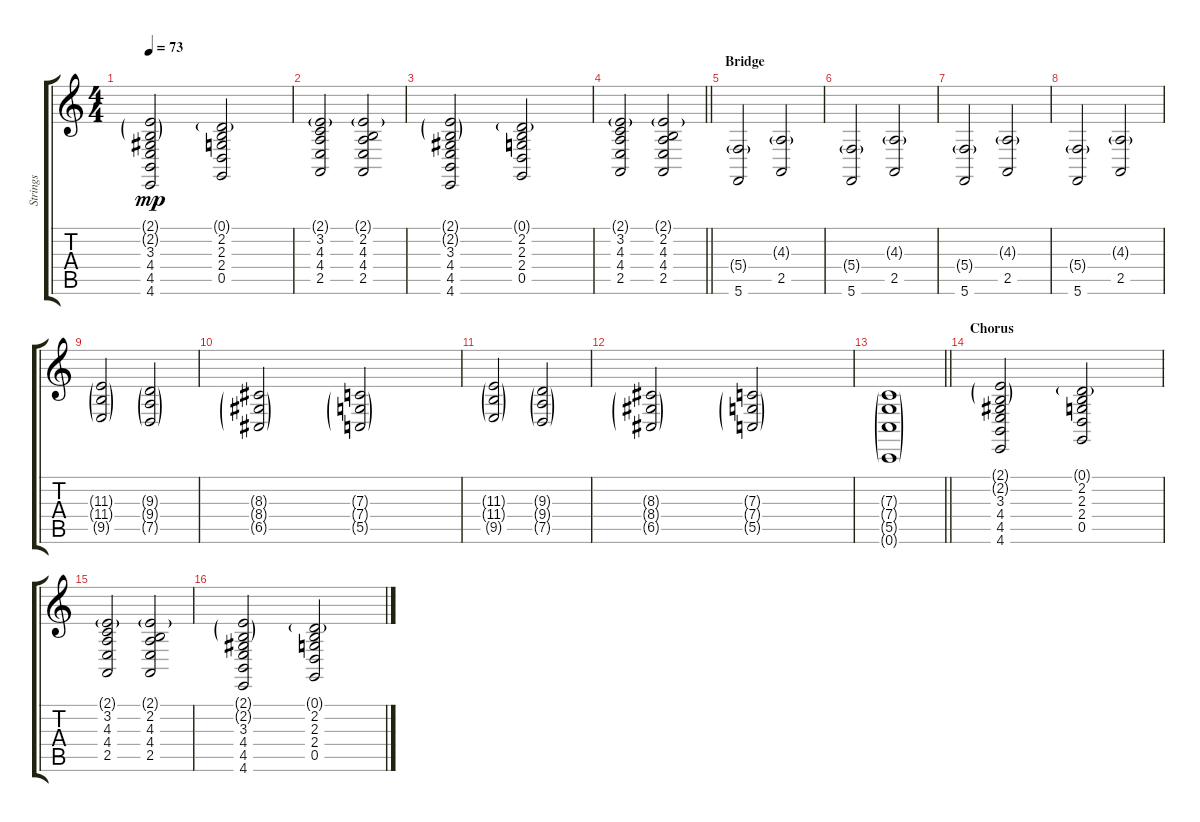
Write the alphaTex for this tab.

\track ("Strings" "Strings") {instrument stringensemble1}
\staff {score tabs}
\tuning (D4 A3 F3 C3 G2 C2) {hide}
\ts (4 4)
\tempo 73
\clef g2
\ks c
(2.1{g} 2.2{g} 3.3 4.4 4.5 4.6).2{dy mp} (0.1{g} 2.2 2.3 2.4 0.5).2 |
(2.1{g} 3.2 4.3 4.4 2.5).2 (2.1{g} 2.2 4.3 4.4 2.5).2 |
(2.1{g} 2.2{g} 3.3 4.4 4.5 4.6).2 (0.1{g} 2.2 2.3 2.4 0.5).2 |
\barLineRight lightlight
(2.1{g} 3.2 4.3 4.4 2.5).2 (2.1{g} 2.2 4.3 4.4 2.5).2 |
\section ("" "Bridge")
(5.4{g} 5.6).2 (4.3{g} 2.5).2 |
(5.4{g} 5.6).2 (4.3{g} 2.5).2 |
(5.4{g} 5.6).2 (4.3{g} 2.5).2 |
(5.4{g} 5.6).2 (4.3{g} 2.5).2 |
(11.3{g} 11.4{g} 9.5{g}).2 (9.3{g} 9.4{g} 7.5{g}).2 |
(8.3{g} 8.4{g} 6.5{g}).2 (7.3{g} 7.4{g} 5.5{g}).2 |
(11.3{g} 11.4{g} 9.5{g}).2 (9.3{g} 9.4{g} 7.5{g}).2 |
(8.3{g} 8.4{g} 6.5{g}).2 (7.3{g} 7.4{g} 5.5{g}).2 |
\barLineRight lightlight
(7.3{g} 7.4{g} 5.5{g} 0.6{g}).1 |
\section ("" "Chorus")
(2.1{g} 2.2{g} 3.3 4.4 4.5 4.6).2 (0.1{g} 2.2 2.3 2.4 0.5).2 |
(2.1{g} 3.2 4.3 4.4 2.5).2 (2.1{g} 2.2 4.3 4.4 2.5).2 |
(2.1{g} 2.2{g} 3.3 4.4 4.5 4.6).2 (0.1{g} 2.2 2.3 2.4 0.5).2
